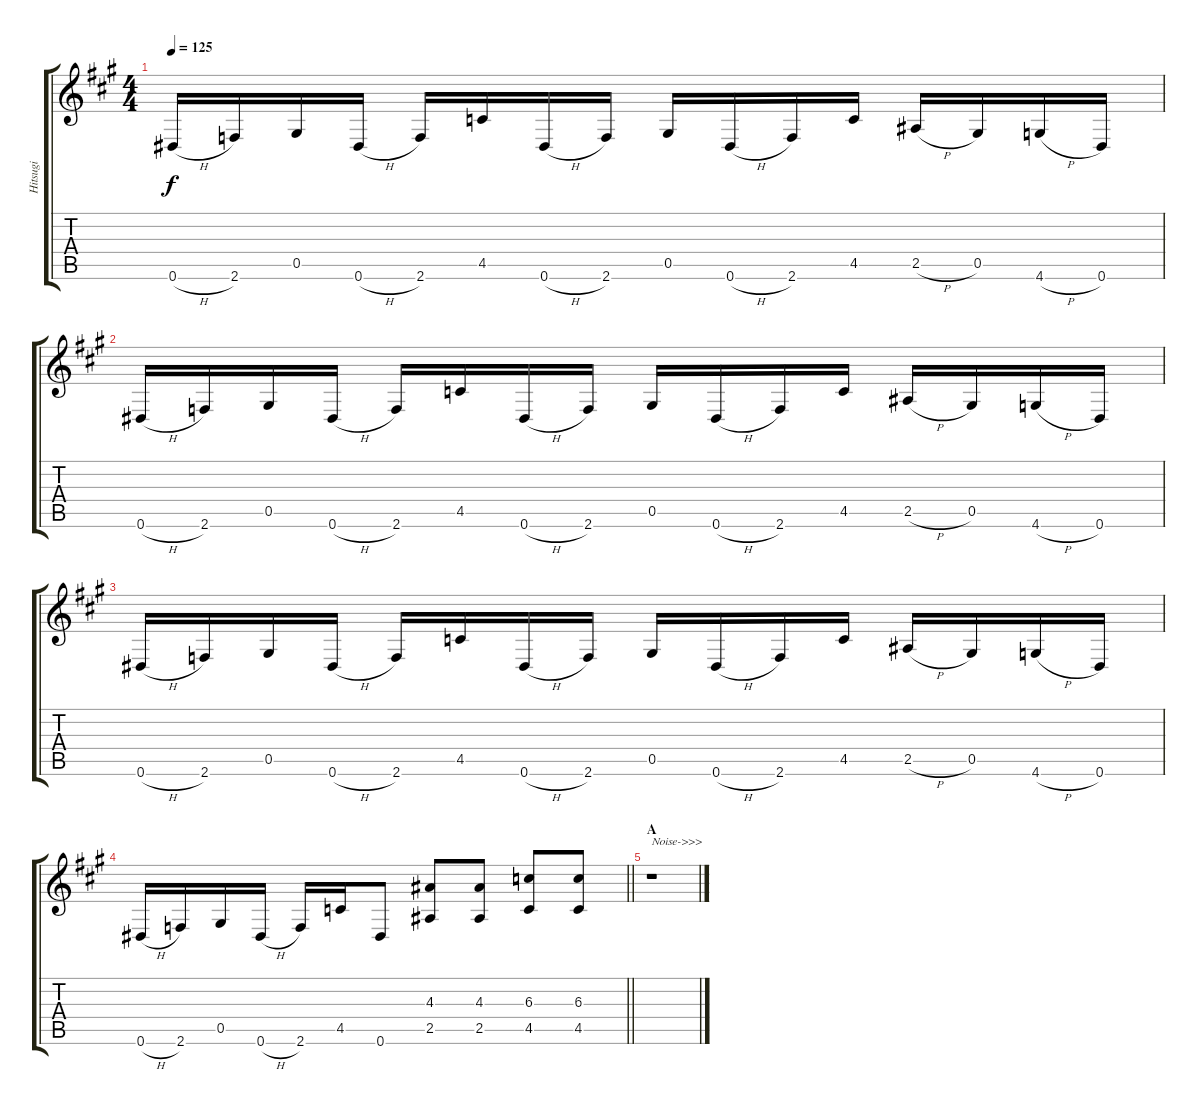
\track ("Hitsugi" "Hitsugi") {instrument overdrivenguitar}
\staff {score tabs}
\tuning (Eb4 Bb3 Gb3 Db3 Ab2 Eb2) {hide}
\ts (4 4)
\tempo 125
\clef g2
\ks a
0.6{h}.16{dy f} 2.6.16 0.5.16 0.6{h}.16 2.6.16 4.5.16 0.6{h}.16 2.6.16 0.5.16 0.6{h}.16 2.6.16 4.5.16 2.5{h}.16 0.5.16 4.6{h}.16 0.6.16 |
0.6{h}.16 2.6.16 0.5.16 0.6{h}.16 2.6.16 4.5.16 0.6{h}.16 2.6.16 0.5.16 0.6{h}.16 2.6.16 4.5.16 2.5{h}.16 0.5.16 4.6{h}.16 0.6.16 |
0.6{h}.16 2.6.16 0.5.16 0.6{h}.16 2.6.16 4.5.16 0.6{h}.16 2.6.16 0.5.16 0.6{h}.16 2.6.16 4.5.16 2.5{h}.16 0.5.16 4.6{h}.16 0.6.16 |
\barLineRight lightlight
0.6{h}.16 2.6.16 0.5.16 0.6{h}.16 2.6.16 4.5.16 0.6.8 (4.3 2.5).8 (4.3 2.5).8 (6.3 4.5).8 (6.3 4.5).8 |
\section ("" "A")
r.1{txt "Noise->>>"}
